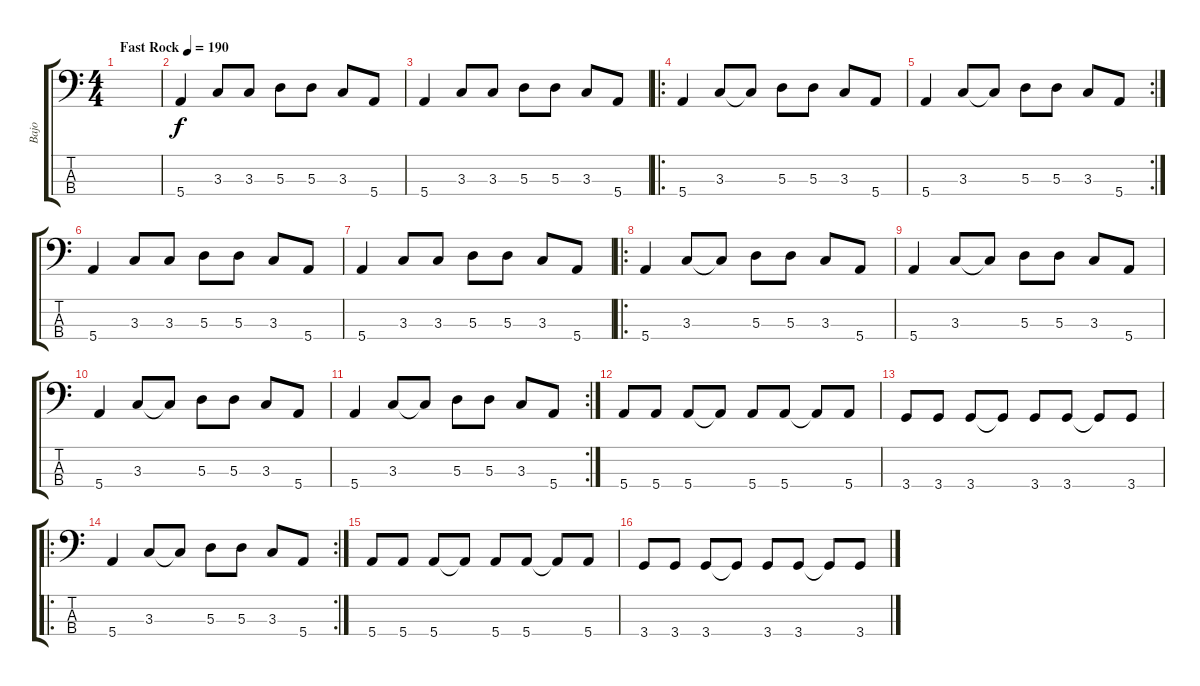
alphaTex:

\track ("Bajo" "Bajo") {instrument electricbassfinger}
\staff {score tabs}
\tuning (G2 D2 A1 E1) {hide}
\ts (4 4)
\tempo (190 "Fast Rock")
\clef f4
\ks c
|
5.4.4 3.3.8 3.3.8 5.3.8 5.3.8 3.3.8 5.4.8 |
5.4.4 3.3.8 3.3.8 5.3.8 5.3.8 3.3.8 5.4.8 |
\ro
5.4.4 3.3.8 3.3{t}.8 5.3.8 5.3.8 3.3.8 5.4.8 |
\rc 2
5.4.4 3.3.8 3.3{t}.8 5.3.8 5.3.8 3.3.8 5.4.8 |
5.4.4 3.3.8 3.3.8 5.3.8 5.3.8 3.3.8 5.4.8 |
5.4.4 3.3.8 3.3.8 5.3.8 5.3.8 3.3.8 5.4.8 |
\ro
5.4.4 3.3.8 3.3{t}.8 5.3.8 5.3.8 3.3.8 5.4.8 |
5.4.4 3.3.8 3.3{t}.8 5.3.8 5.3.8 3.3.8 5.4.8 |
5.4.4 3.3.8 3.3{t}.8 5.3.8 5.3.8 3.3.8 5.4.8 |
\rc 2
5.4.4 3.3.8 3.3{t}.8 5.3.8 5.3.8 3.3.8 5.4.8 |
5.4.8 5.4.8 5.4.8 5.4{t}.8 5.4.8 5.4.8 5.4{t}.8 5.4.8 |
3.4.8 3.4.8 3.4.8 3.4{t}.8 3.4.8 3.4.8 3.4{t}.8 3.4.8 |
\ro
\rc 2
5.4.4 3.3.8 3.3{t}.8 5.3.8 5.3.8 3.3.8 5.4.8 |
5.4.8 5.4.8 5.4.8 5.4{t}.8 5.4.8 5.4.8 5.4{t}.8 5.4.8 |
3.4.8 3.4.8 3.4.8 3.4{t}.8 3.4.8 3.4.8 3.4{t}.8 3.4.8
